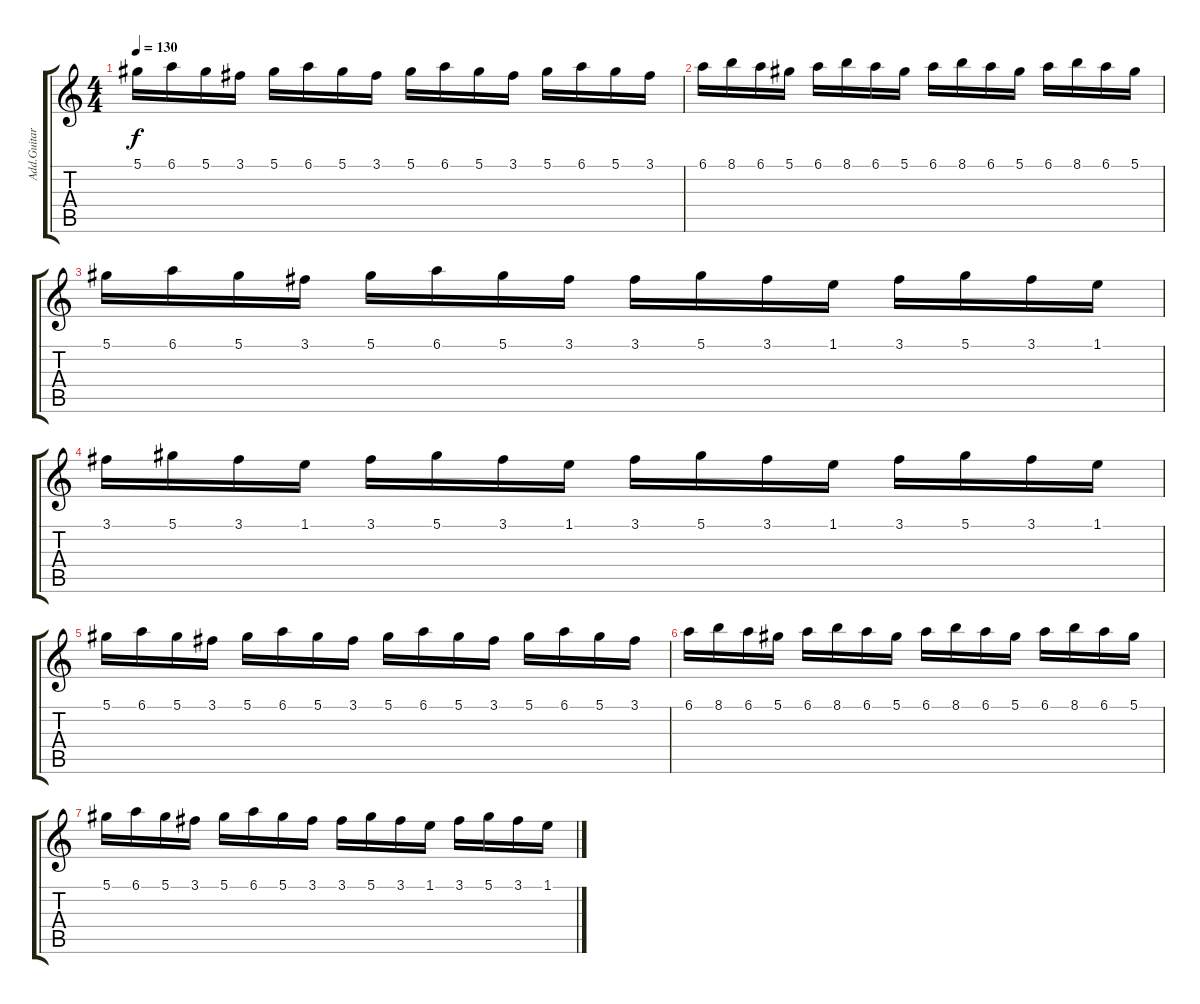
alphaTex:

\track ("Add.Guitar" "Add.Guitar") {instrument distortionguitar}
\staff {score tabs}
\tuning (Eb4 Bb3 Gb3 Db3 Ab2 Db2) {hide}
\ts (4 4)
\tempo 130
\clef g2
\ks c
5.1.16{dy f} 6.1.16 5.1.16 3.1.16 5.1.16 6.1.16 5.1.16 3.1.16 5.1.16 6.1.16 5.1.16 3.1.16 5.1.16 6.1.16 5.1.16 3.1.16 |
6.1.16 8.1.16 6.1.16 5.1.16 6.1.16 8.1.16 6.1.16 5.1.16 6.1.16 8.1.16 6.1.16 5.1.16 6.1.16 8.1.16 6.1.16 5.1.16 |
5.1.16 6.1.16 5.1.16 3.1.16 5.1.16 6.1.16 5.1.16 3.1.16 3.1.16 5.1.16 3.1.16 1.1.16 3.1.16 5.1.16 3.1.16 1.1.16 |
3.1.16 5.1.16 3.1.16 1.1.16 3.1.16 5.1.16 3.1.16 1.1.16 3.1.16 5.1.16 3.1.16 1.1.16 3.1.16 5.1.16 3.1.16 1.1.16 |
5.1.16 6.1.16 5.1.16 3.1.16 5.1.16 6.1.16 5.1.16 3.1.16 5.1.16 6.1.16 5.1.16 3.1.16 5.1.16 6.1.16 5.1.16 3.1.16 |
6.1.16 8.1.16 6.1.16 5.1.16 6.1.16 8.1.16 6.1.16 5.1.16 6.1.16 8.1.16 6.1.16 5.1.16 6.1.16 8.1.16 6.1.16 5.1.16 |
5.1.16 6.1.16 5.1.16 3.1.16 5.1.16 6.1.16 5.1.16 3.1.16 3.1.16 5.1.16 3.1.16 1.1.16 3.1.16 5.1.16 3.1.16 1.1.16
